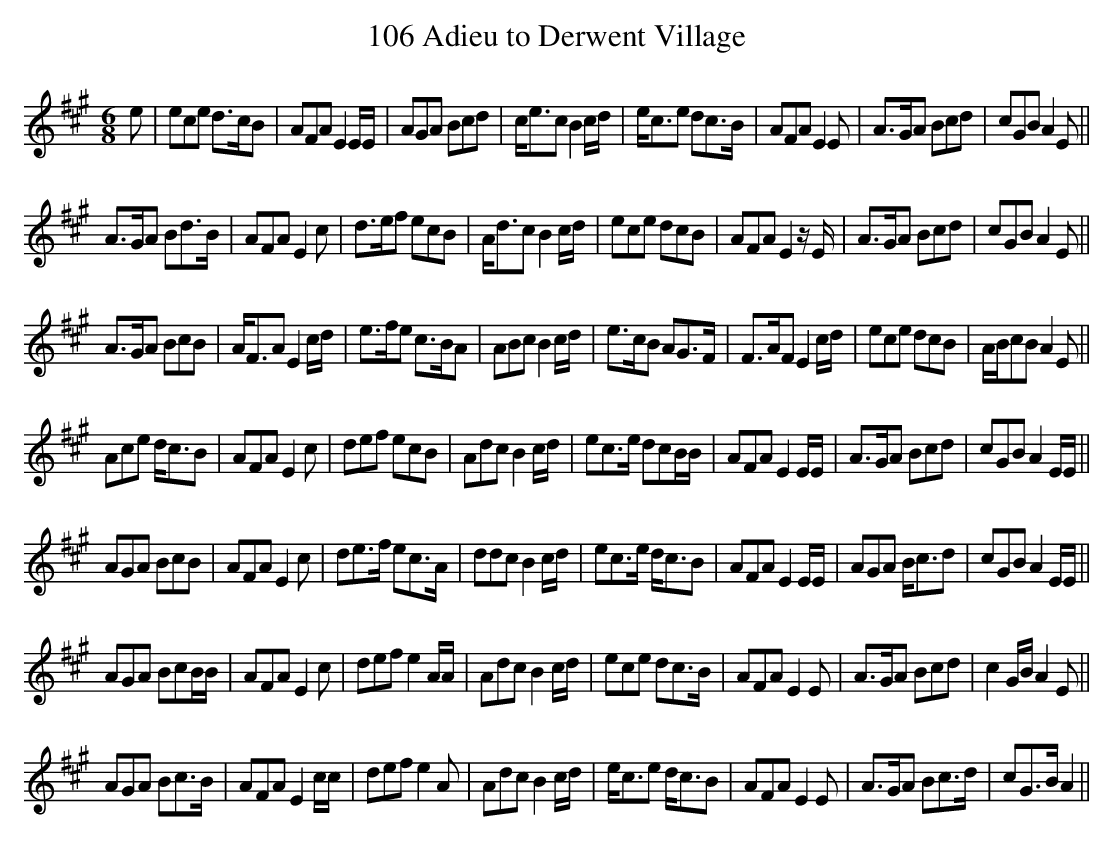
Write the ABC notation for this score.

X:1
T:106 Adieu to Derwent Village
M:6/8
K:A
e|ece d>cB|AFA E2 E/2E/2|AGA Bcd|c<ec B2 c/2d/2|e<ce dc>B|AFA E2 E|A>GA Bcd|cGB A2 E||
A>GA Bd>B|AFA E2 c|d>ef ecB|A<dc B2 c/2d/2|ece dcB|AFA E2 z/2 E/2|A>GA Bcd|cGB A2 E||
A>GA BcB|A<FA E2 c/2d/2|e>fe c>BA|ABc B2 c/2d/2|e>cB AG>F|F>AF E2 c/2d/2|ece dcB|A/2B/2cB A2 E||
Ace d<cB|AFA E2 c|def ecB|Adc B2 c/2d/2|ec>e dcB/2B/2|AFA E2 E/2E/2|A>GA Bcd|cGB A2 E/2E/2||
AGA BcB|AFA E2 c|de>f ec>A|ddc B2 c/2d/2|ec>e d<cB|AFA E2 E/2E/2|AGA B<cd|cGB A2 E/2E/2||
AGA BcB/2B/2|AFA E2 c|def e2 A/2A/2|Adc B2 c/2d/2|ece dc>B|AFA E2 E|A>GA Bcd|c2 G/2B/2 A2 E||
AGA Bc>B|AFA E2 c/2c/2|def e2 A|Adc B2 c/2d/2|e<ce d<cB|AFA E2 E|A>GA Bc>d|cG>B A2 ||
